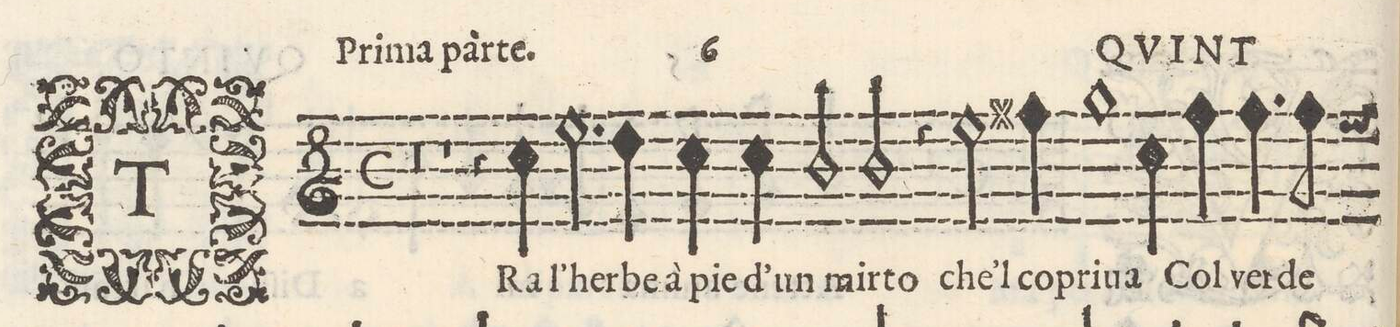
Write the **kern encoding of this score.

**kern	**text
*I"Quinto	*
*clefG2	*
*k[]	*
*M2/1	*
0r	.
=2-	=2-
1r	.
4r	.
4cc\	TRa
2.ee\	l'her-
=3-	=3-
4dd\	-be a
4cc\	pie
4cc\	d'un
2b/	mir-
2b/	-to
=4-	=4-
4r	.
2ee\	che'l
4ff#X\	co-
1gg	-pri-
=5-	=5-
4cc\	-ua
4ffny\	Col
4.ff\	ver-
8ff\	-de
*-	*-
